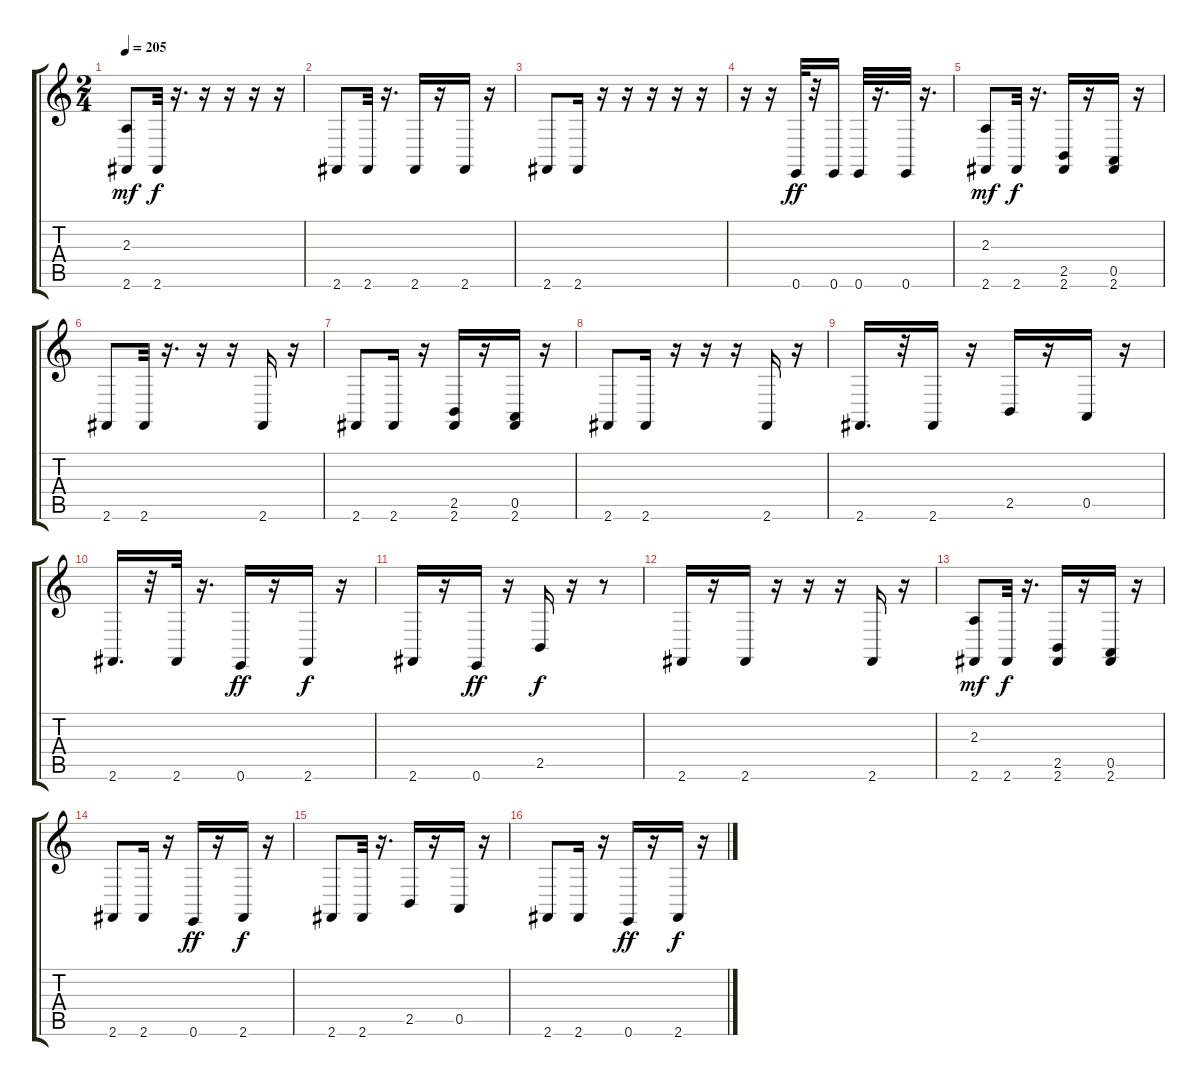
\track "" {instrument acousticgrandpiano}
\staff {score tabs}
\tuning (E4 B3 G3 D3 A2 E2) {hide}
\ts (2 4)
\tempo 205
\clef g2
\ks c
(2.3 2.6).8{dy mf} 2.6.32{dy f} r.16{d} r.16 r.16 r.16 r.16 |
2.6.8 2.6.32 r.16{d} 2.6.16 r.16 2.6.16 r.16 |
2.6.8 2.6.16 r.16 r.16 r.16 r.16 r.16 |
r.16 r.16 0.6.32{dy ff} r.32 0.6.16 0.6.32 r.16{d} 0.6.32 r.16{d} |
(2.3 2.6).8{dy mf} 2.6.32{dy f} r.16{d} (2.5 2.6).16 r.16 (0.5 2.6).16 r.16 |
2.6.8 2.6.32 r.16{d} r.16 r.16 2.6.16 r.16 |
2.6.8 2.6.16 r.16 (2.5 2.6).16 r.16 (0.5 2.6).16 r.16 |
2.6.8 2.6.16 r.16 r.16 r.16 2.6.16 r.16 |
2.6.16{d} r.32 2.6.16 r.16 2.5.16 r.16 0.5.16 r.16 |
2.6.16{d} r.32 2.6.32 r.16{d} 0.6.16{dy ff} r.16 2.6.16{dy f} r.16 |
2.6.16 r.16 0.6.16{dy ff} r.16 2.5.16{dy f} r.16 r.8 |
2.6.16 r.16 2.6.16 r.16 r.16 r.16 2.6.16 r.16 |
(2.3 2.6).8{dy mf} 2.6.32{dy f} r.16{d} (2.5 2.6).16 r.16 (0.5 2.6).16 r.16 |
2.6.8 2.6.16 r.16 0.6.16{dy ff} r.16 2.6.16{dy f} r.16 |
2.6.8 2.6.32 r.16{d} 2.5.16 r.16 0.5.16 r.16 |
2.6.8 2.6.16 r.16 0.6.16{dy ff} r.16 2.6.16{dy f} r.16
